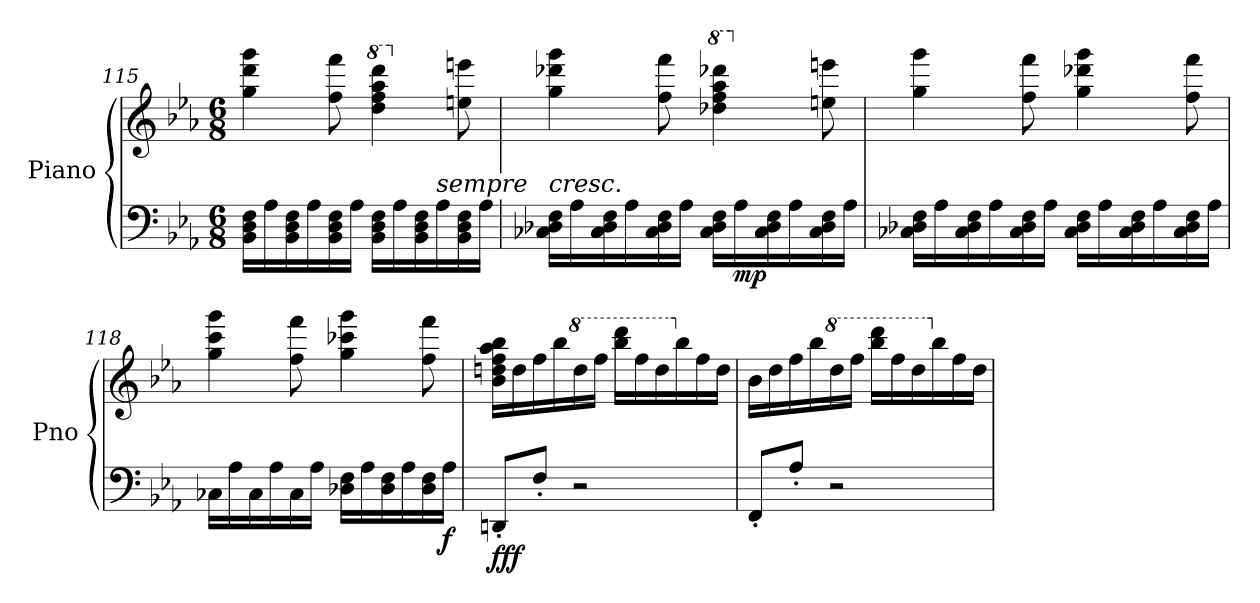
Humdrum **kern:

**kern	**kern	**dynam
*part1	*part1	*part1
*staff2	*staff1	*staff1/2
*I"Piano	*	*
*I'Pno	*	*
!!LO:LB:g=z
*clefF4	*clefG2	*
*k[b-e-a-]	*k[b-e-a-]	*
*M6/8	*M6/8	*
=115	=115	=115
16BB-\ 16D\ 16F\LL	4gg\ 4ddd\ 4ggg\	.
16A-\	.	.
16BB-\ 16D\ 16F\	.	.
16A-\	.	.
16BB-\ 16D\ 16F\	8ff\ 8fff\	.
16A-\JJ	.	.
*	*8va	*
16BB-\ 16D\ 16F\LL	4ddd\ 4fff\ 4aaa-\ 4dddd\	.
16A-\	.	.
16BB-\ 16D\ 16F\	.	.
!LO:TX:a:i:t=sempre	!	!
16A-\	.	.
*	*X8va	*
16BB-\ 16D\ 16F\	8een\ 8eeen\	.
16A-\JJ	.	.
=116	=116	=116
!LO:TX:a:i:t=cresc.	!	!
16C-X\ 16D-X\ 16F\LL	4gg\ 4ddd-X\ 4ggg\	.
16A-\	.	.
16C-\ 16D-\ 16F\	.	.
16A-\	.	.
16C-\ 16D-\ 16F\	8ff\ 8fff\	.
16A-\JJ	.	.
*	*8va	*
16C-\ 16D-\ 16F\LL	4ddd-\ 4fff\ 4aaa-\ 4dddd-X\	.
!	!	!LO:DY:b=2
16A-\	.	mp
16C-\ 16D-\ 16F\	.	.
16A-\	.	.
*	*X8va	*
16C-\ 16D-\ 16F\	8een\ 8eeen\	.
16A-\JJ	.	.
=117	=117	=117
16C-X\ 16D-X\ 16F\LL	4gg\ 4ggg\	.
16A-\	.	.
16C-\ 16D-\ 16F\	.	.
16A-\	.	.
16C-\ 16D-\ 16F\	8ff\ 8fff\	.
16A-\JJ	.	.
16C-\ 16D-\ 16F\LL	4gg\ 4ddd-X\ 4ggg\	.
16A-\	.	.
16C-\ 16D-\ 16F\	.	.
16A-\	.	.
16C-\ 16D-\ 16F\	8ff\ 8fff\	.
16A-\JJ	.	.
!!LO:LB:g=z
=118	=118	=118
16C-X\LL	4gg\ 4ccc\ 4ggg\	.
16A-\	.	.
16C-\	.	.
16A-\	.	.
16C-\	8ff\ 8fff\	.
16A-\JJ	.	.
16D-X\ 16F\LL	4gg\ 4ccc-X\ 4ggg\	.
16A-\	.	.
16D-\ 16F\	.	.
16A-\	.	.
16D-\ 16F\	8ff\ 8fff\	.
!	!	!LO:DY:b=2
16A-\JJ	.	f
=119	=119	=119
!	!	!LO:DY:b=2
!	!	!LO:DY:n=1:b
8DDn'/L	16b-\ 16ddn\ 16ff\ 16aa-\ 16bb-\LL	ff f
.	16dd\	.
8F'/J	16ff\	.
.	16bb-\	.
*	*8va	*
2r	16ddd\	.
.	16fff\JJ	.
.	16bbb-\ 16dddd\LL	.
.	16fff\	.
.	16ddd\	.
*	*X8va	*
.	16bb-\	.
.	16ff\	.
.	16dd\JJ	.
=120	=120	=120
8FF'/L	16b-\LL	.
.	16dd\	.
8A-'/J	16ff\	.
.	16bb-\	.
*	*8va	*
2r	16ddd\	.
.	16fff\JJ	.
.	16bbb-\ 16dddd\LL	.
.	16fff\	.
.	16ddd\	.
*	*X8va	*
.	16bb-\	.
.	16ff\	.
.	16dd\JJ	.
=	=	=
*-	*-	*-
